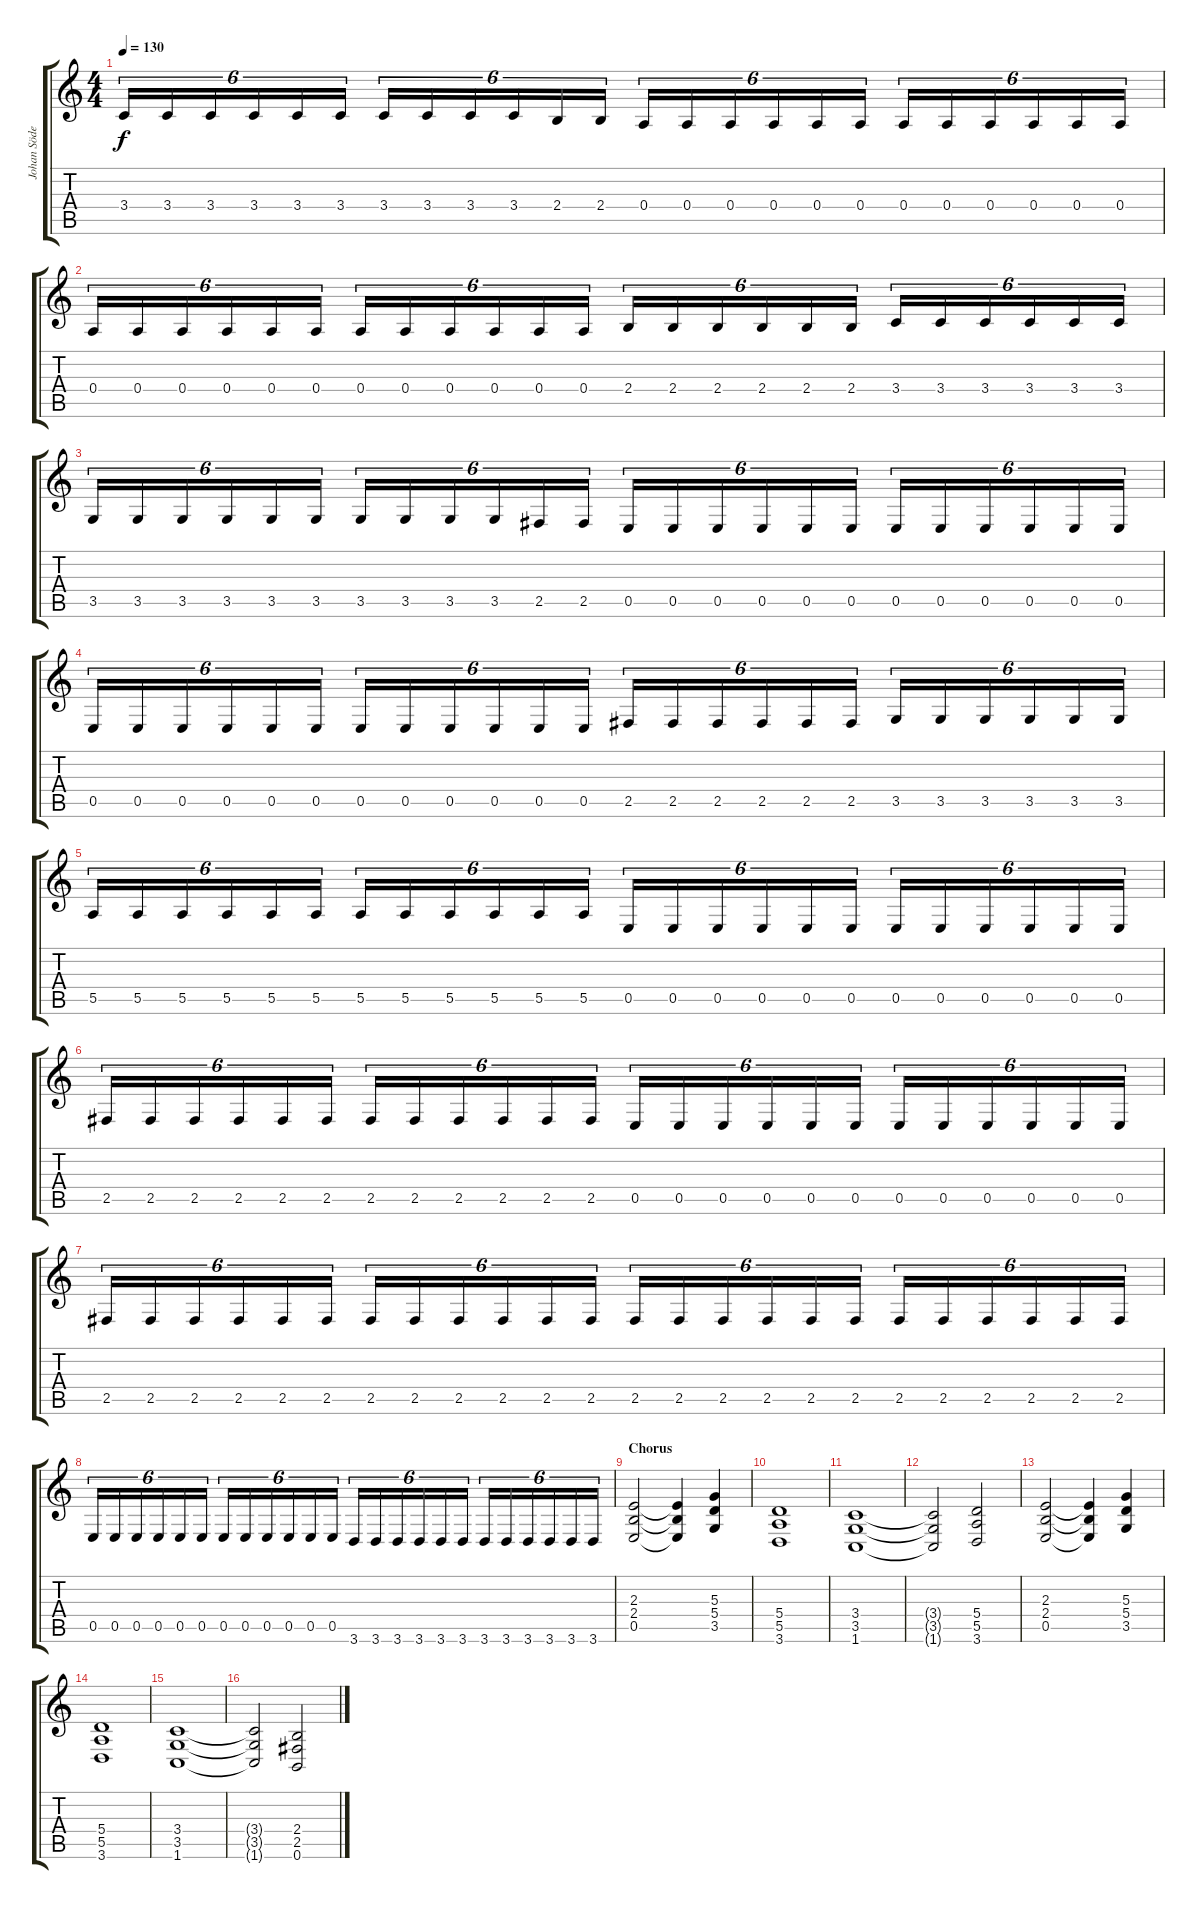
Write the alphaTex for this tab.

\track ("Johan Söderberg" "Johan Söde") {instrument distortionguitar}
\staff {score tabs}
\tuning (B3 Gb3 D3 A2 E2 B1) {hide}
\ts (4 4)
\tempo 130
\clef g2
\ks c
3.4.16{tu (6 4) dy f} 3.4.16{tu (6 4)} 3.4.16{tu (6 4)} 3.4.16{tu (6 4)} 3.4.16{tu (6 4)} 3.4.16{tu (6 4)} 3.4.16{tu (6 4)} 3.4.16{tu (6 4)} 3.4.16{tu (6 4)} 3.4.16{tu (6 4)} 2.4.16{tu (6 4)} 2.4.16{tu (6 4)} 0.4.16{tu (6 4)} 0.4.16{tu (6 4)} 0.4.16{tu (6 4)} 0.4.16{tu (6 4)} 0.4.16{tu (6 4)} 0.4.16{tu (6 4)} 0.4.16{tu (6 4)} 0.4.16{tu (6 4)} 0.4.16{tu (6 4)} 0.4.16{tu (6 4)} 0.4.16{tu (6 4)} 0.4.16{tu (6 4)} |
0.4.16{tu (6 4)} 0.4.16{tu (6 4)} 0.4.16{tu (6 4)} 0.4.16{tu (6 4)} 0.4.16{tu (6 4)} 0.4.16{tu (6 4)} 0.4.16{tu (6 4)} 0.4.16{tu (6 4)} 0.4.16{tu (6 4)} 0.4.16{tu (6 4)} 0.4.16{tu (6 4)} 0.4.16{tu (6 4)} 2.4.16{tu (6 4)} 2.4.16{tu (6 4)} 2.4.16{tu (6 4)} 2.4.16{tu (6 4)} 2.4.16{tu (6 4)} 2.4.16{tu (6 4)} 3.4.16{tu (6 4)} 3.4.16{tu (6 4)} 3.4.16{tu (6 4)} 3.4.16{tu (6 4)} 3.4.16{tu (6 4)} 3.4.16{tu (6 4)} |
3.5.16{tu (6 4)} 3.5.16{tu (6 4)} 3.5.16{tu (6 4)} 3.5.16{tu (6 4)} 3.5.16{tu (6 4)} 3.5.16{tu (6 4)} 3.5.16{tu (6 4)} 3.5.16{tu (6 4)} 3.5.16{tu (6 4)} 3.5.16{tu (6 4)} 2.5.16{tu (6 4)} 2.5.16{tu (6 4)} 0.5.16{tu (6 4)} 0.5.16{tu (6 4)} 0.5.16{tu (6 4)} 0.5.16{tu (6 4)} 0.5.16{tu (6 4)} 0.5.16{tu (6 4)} 0.5.16{tu (6 4)} 0.5.16{tu (6 4)} 0.5.16{tu (6 4)} 0.5.16{tu (6 4)} 0.5.16{tu (6 4)} 0.5.16{tu (6 4)} |
0.5.16{tu (6 4)} 0.5.16{tu (6 4)} 0.5.16{tu (6 4)} 0.5.16{tu (6 4)} 0.5.16{tu (6 4)} 0.5.16{tu (6 4)} 0.5.16{tu (6 4)} 0.5.16{tu (6 4)} 0.5.16{tu (6 4)} 0.5.16{tu (6 4)} 0.5.16{tu (6 4)} 0.5.16{tu (6 4)} 2.5.16{tu (6 4)} 2.5.16{tu (6 4)} 2.5.16{tu (6 4)} 2.5.16{tu (6 4)} 2.5.16{tu (6 4)} 2.5.16{tu (6 4)} 3.5.16{tu (6 4)} 3.5.16{tu (6 4)} 3.5.16{tu (6 4)} 3.5.16{tu (6 4)} 3.5.16{tu (6 4)} 3.5.16{tu (6 4)} |
5.5.16{tu (6 4)} 5.5.16{tu (6 4)} 5.5.16{tu (6 4)} 5.5.16{tu (6 4)} 5.5.16{tu (6 4)} 5.5.16{tu (6 4)} 5.5.16{tu (6 4)} 5.5.16{tu (6 4)} 5.5.16{tu (6 4)} 5.5.16{tu (6 4)} 5.5.16{tu (6 4)} 5.5.16{tu (6 4)} 0.5.16{tu (6 4)} 0.5.16{tu (6 4)} 0.5.16{tu (6 4)} 0.5.16{tu (6 4)} 0.5.16{tu (6 4)} 0.5.16{tu (6 4)} 0.5.16{tu (6 4)} 0.5.16{tu (6 4)} 0.5.16{tu (6 4)} 0.5.16{tu (6 4)} 0.5.16{tu (6 4)} 0.5.16{tu (6 4)} |
2.5.16{tu (6 4)} 2.5.16{tu (6 4)} 2.5.16{tu (6 4)} 2.5.16{tu (6 4)} 2.5.16{tu (6 4)} 2.5.16{tu (6 4)} 2.5.16{tu (6 4)} 2.5.16{tu (6 4)} 2.5.16{tu (6 4)} 2.5.16{tu (6 4)} 2.5.16{tu (6 4)} 2.5.16{tu (6 4)} 0.5.16{tu (6 4)} 0.5.16{tu (6 4)} 0.5.16{tu (6 4)} 0.5.16{tu (6 4)} 0.5.16{tu (6 4)} 0.5.16{tu (6 4)} 0.5.16{tu (6 4)} 0.5.16{tu (6 4)} 0.5.16{tu (6 4)} 0.5.16{tu (6 4)} 0.5.16{tu (6 4)} 0.5.16{tu (6 4)} |
2.5.16{tu (6 4)} 2.5.16{tu (6 4)} 2.5.16{tu (6 4)} 2.5.16{tu (6 4)} 2.5.16{tu (6 4)} 2.5.16{tu (6 4)} 2.5.16{tu (6 4)} 2.5.16{tu (6 4)} 2.5.16{tu (6 4)} 2.5.16{tu (6 4)} 2.5.16{tu (6 4)} 2.5.16{tu (6 4)} 2.5.16{tu (6 4)} 2.5.16{tu (6 4)} 2.5.16{tu (6 4)} 2.5.16{tu (6 4)} 2.5.16{tu (6 4)} 2.5.16{tu (6 4)} 2.5.16{tu (6 4)} 2.5.16{tu (6 4)} 2.5.16{tu (6 4)} 2.5.16{tu (6 4)} 2.5.16{tu (6 4)} 2.5.16{tu (6 4)} |
0.5.16{tu (6 4)} 0.5.16{tu (6 4)} 0.5.16{tu (6 4)} 0.5.16{tu (6 4)} 0.5.16{tu (6 4)} 0.5.16{tu (6 4)} 0.5.16{tu (6 4)} 0.5.16{tu (6 4)} 0.5.16{tu (6 4)} 0.5.16{tu (6 4)} 0.5.16{tu (6 4)} 0.5.16{tu (6 4)} 3.6.16{tu (6 4)} 3.6.16{tu (6 4)} 3.6.16{tu (6 4)} 3.6.16{tu (6 4)} 3.6.16{tu (6 4)} 3.6.16{tu (6 4)} 3.6.16{tu (6 4)} 3.6.16{tu (6 4)} 3.6.16{tu (6 4)} 3.6.16{tu (6 4)} 3.6.16{tu (6 4)} 3.6.16{tu (6 4)} |
\section ("" "Chorus")
(2.3 2.4 0.5).2 (2.3{t} 2.4{t} 0.5{t}).4 (5.3 5.4 3.5).4 |
(5.4 5.5 3.6).1 |
(3.4 3.5 1.6).1 |
(3.4{t} 3.5{t} 1.6{t}).2 (5.4 5.5 3.6).2 |
(2.3 2.4 0.5).2 (2.3{t} 2.4{t} 0.5{t}).4 (5.3 5.4 3.5).4 |
(5.4 5.5 3.6).1 |
(3.4 3.5 1.6).1 |
(3.4{t} 3.5{t} 1.6{t}).2 (2.4 2.5 0.6).2
